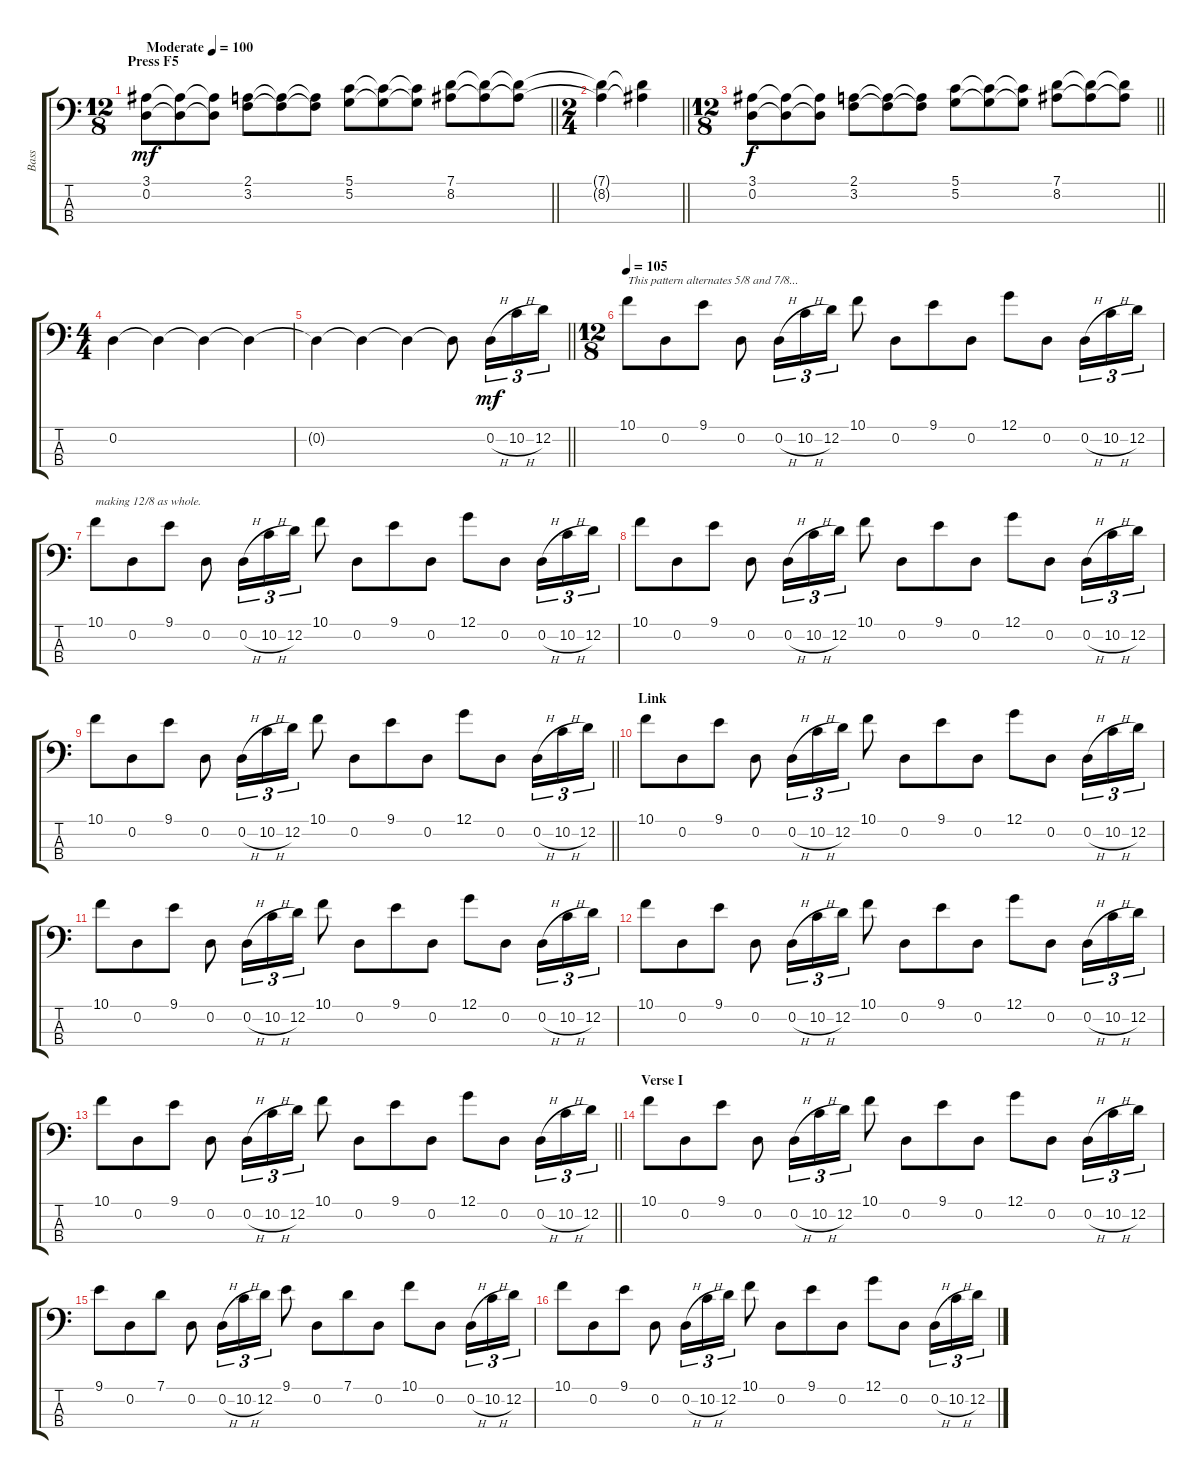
\track ("Bass" "Bass") {instrument electricbasspick}
\staff {score tabs}
\tuning (G2 D2 A1 D1) {hide}
\ts (12 8)
\section ("" "Press F5")
\tempo (100 "Moderate")
\clef f4
\barLineRight lightlight
\ks c
(3.1 0.2).8{dy mf instrument electricbasspick} (3.1{t} 0.2{t}).8 (3.1{t} 0.2{t}).8 (2.1 3.2).8 (2.1{t} 3.2{t}).8 (2.1{t} 3.2{t}).8 (5.1 5.2).8 (5.1{t} 5.2{t}).8 (5.1{t} 5.2{t}).8 (7.1 8.2).8 (7.1{t} 8.2{t}).8 (7.1{t} 8.2{t}).8 |
\ts (2 4)
\barLineRight lightlight
(7.1{t} 8.2{t}).4 (7.1{t} 8.2{t}).4 |
\ts (12 8)
\barLineRight lightlight
(3.1 0.2).8{dy f} (3.1{t} 0.2{t}).8 (3.1{t} 0.2{t}).8 (2.1 3.2).8 (2.1{t} 3.2{t}).8 (2.1{t} 3.2{t}).8 (5.1 5.2).8 (5.1{t} 5.2{t}).8 (5.1{t} 5.2{t}).8 (7.1 8.2).8 (7.1{t} 8.2{t}).8 (7.1{t} 8.2{t}).8 |
\ts (4 4)
0.2.4 0.2{t}.4 0.2{t}.4 0.2{t}.4 |
\barLineRight lightlight
0.2{t}.4 0.2{t}.4 0.2{t}.4 0.2{t}.8 0.2{h}.16{tu (3 2) dy mf} 10.2{h}.16{tu (3 2)} 12.2.16{tu (3 2)} |
\ts (12 8)
\tempo 105
10.1.8{txt "This pattern alternates 5/8 and 7/8..."} 0.2.8 9.1.8 0.2.8 0.2{h}.16{tu (3 2)} 10.2{h}.16{tu (3 2)} 12.2.16{tu (3 2)} 10.1.8 0.2.8 9.1.8 0.2.8 12.1.8 0.2.8 0.2{h}.16{tu (3 2)} 10.2{h}.16{tu (3 2)} 12.2.16{tu (3 2)} |
10.1.8{txt "making 12/8 as whole."} 0.2.8 9.1.8 0.2.8 0.2{h}.16{tu (3 2)} 10.2{h}.16{tu (3 2)} 12.2.16{tu (3 2)} 10.1.8 0.2.8 9.1.8 0.2.8 12.1.8 0.2.8 0.2{h}.16{tu (3 2)} 10.2{h}.16{tu (3 2)} 12.2.16{tu (3 2)} |
10.1.8 0.2.8 9.1.8 0.2.8 0.2{h}.16{tu (3 2)} 10.2{h}.16{tu (3 2)} 12.2.16{tu (3 2)} 10.1.8 0.2.8 9.1.8 0.2.8 12.1.8 0.2.8 0.2{h}.16{tu (3 2)} 10.2{h}.16{tu (3 2)} 12.2.16{tu (3 2)} |
\barLineRight lightlight
10.1.8 0.2.8 9.1.8 0.2.8 0.2{h}.16{tu (3 2)} 10.2{h}.16{tu (3 2)} 12.2.16{tu (3 2)} 10.1.8 0.2.8 9.1.8 0.2.8 12.1.8 0.2.8 0.2{h}.16{tu (3 2)} 10.2{h}.16{tu (3 2)} 12.2.16{tu (3 2)} |
\section ("" "Link")
10.1.8 0.2.8 9.1.8 0.2.8 0.2{h}.16{tu (3 2)} 10.2{h}.16{tu (3 2)} 12.2.16{tu (3 2)} 10.1.8 0.2.8 9.1.8 0.2.8 12.1.8 0.2.8 0.2{h}.16{tu (3 2)} 10.2{h}.16{tu (3 2)} 12.2.16{tu (3 2)} |
10.1.8 0.2.8 9.1.8 0.2.8 0.2{h}.16{tu (3 2)} 10.2{h}.16{tu (3 2)} 12.2.16{tu (3 2)} 10.1.8 0.2.8 9.1.8 0.2.8 12.1.8 0.2.8 0.2{h}.16{tu (3 2)} 10.2{h}.16{tu (3 2)} 12.2.16{tu (3 2)} |
10.1.8 0.2.8 9.1.8 0.2.8 0.2{h}.16{tu (3 2)} 10.2{h}.16{tu (3 2)} 12.2.16{tu (3 2)} 10.1.8 0.2.8 9.1.8 0.2.8 12.1.8 0.2.8 0.2{h}.16{tu (3 2)} 10.2{h}.16{tu (3 2)} 12.2.16{tu (3 2)} |
\barLineRight lightlight
10.1.8 0.2.8 9.1.8 0.2.8 0.2{h}.16{tu (3 2)} 10.2{h}.16{tu (3 2)} 12.2.16{tu (3 2)} 10.1.8 0.2.8 9.1.8 0.2.8 12.1.8 0.2.8 0.2{h}.16{tu (3 2)} 10.2{h}.16{tu (3 2)} 12.2.16{tu (3 2)} |
\section ("" "Verse I")
10.1.8 0.2.8 9.1.8 0.2.8 0.2{h}.16{tu (3 2)} 10.2{h}.16{tu (3 2)} 12.2.16{tu (3 2)} 10.1.8 0.2.8 9.1.8 0.2.8 12.1.8 0.2.8 0.2{h}.16{tu (3 2)} 10.2{h}.16{tu (3 2)} 12.2.16{tu (3 2)} |
9.1.8 0.2.8 7.1.8 0.2.8 0.2{h}.16{tu (3 2)} 10.2{h}.16{tu (3 2)} 12.2.16{tu (3 2)} 9.1.8 0.2.8 7.1.8 0.2.8 10.1.8 0.2.8 0.2{h}.16{tu (3 2)} 10.2{h}.16{tu (3 2)} 12.2.16{tu (3 2)} |
10.1.8 0.2.8 9.1.8 0.2.8 0.2{h}.16{tu (3 2)} 10.2{h}.16{tu (3 2)} 12.2.16{tu (3 2)} 10.1.8 0.2.8 9.1.8 0.2.8 12.1.8 0.2.8 0.2{h}.16{tu (3 2)} 10.2{h}.16{tu (3 2)} 12.2.16{tu (3 2)}
